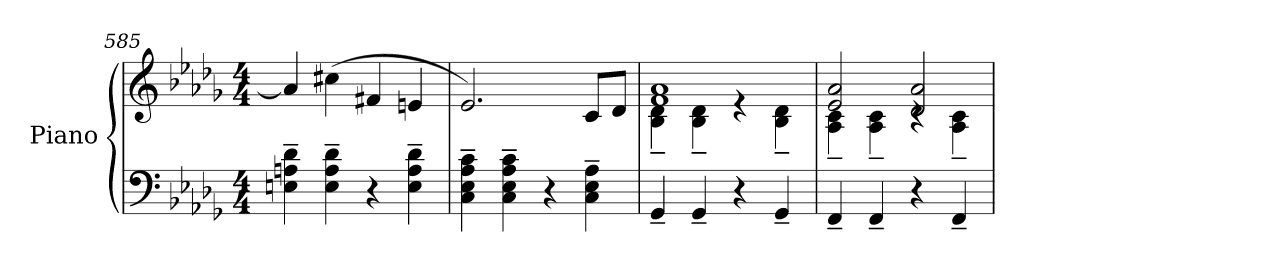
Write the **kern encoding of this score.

**kern	**kern
*part1	*part1
*staff2	*staff1
*I"Piano	*
*I'Pno.	*
*clefF4	*clefG2
*k[b-e-a-d-g-]	*k[b-e-a-d-g-]
*M4/4	*M4/4
=585	=585
4En\~ 4An\~ 4d-\~	4a-/]
4E\~ 4A\~ 4d-\~	(4cc#X\
4r	4f#X/
4E\~ 4A\~ 4d-\~	4en/
=586	=586
4C\~ 4E-\~ 4A-\~ 4c\~	2.e-/)
4C\~ 4E-\~ 4A-\~ 4c\~	.
4r	.
4C\~ 4E-\~ 4A-\~	8c/L
.	8d-/J
=587	=587
*	*^
4GG-~/	1f 1a-	4B-\~ 4d-\~
4GG-~/	.	4B-\~ 4d-\~
4r	.	4re
4GG-~/	.	4B-\~ 4d-\~
=588	=588	=588
4FF~/	2e-/ 2a-/	4A-\~ 4c\~
4FF~/	.	4A-\~ 4c\~
4r	2d-/ 2a-/	4rc
4FF~/	.	4A-\~ 4c\~
*	*v	*v
=	=
*-	*-
